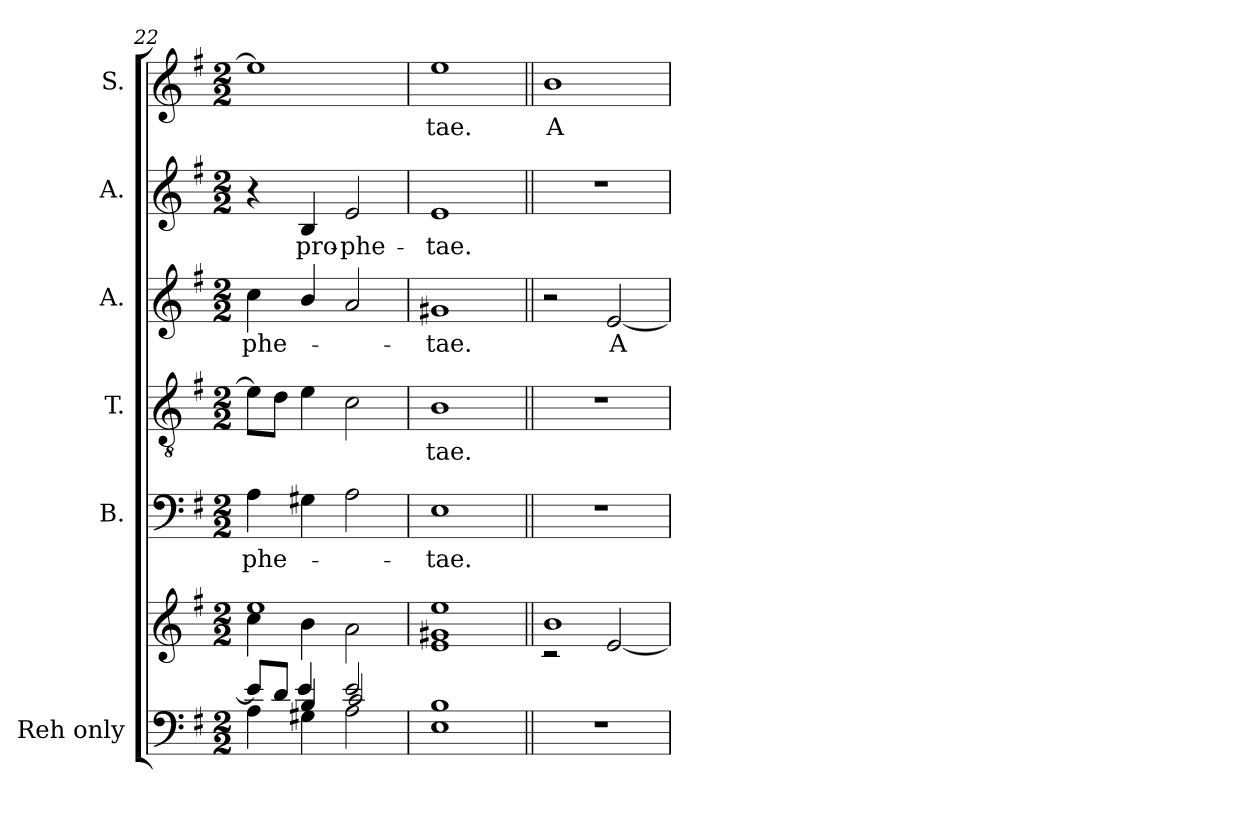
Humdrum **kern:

**kern	**kern	**kern	**text	**kern	**text	**kern	**text	**kern	**text	**kern	**text
*part6	*part6	*part5	*part5	*part4	*part4	*part3	*part3	*part2	*part2	*part1	*part1
*staff7	*staff6	*staff5	*staff5	*staff4	*staff4	*staff3	*staff3	*staff2	*staff2	*staff1	*staff1
*I"Reh  only	*	*I"B.	*	*I"T.	*	*I"A.	*	*I"A.	*	*I"S.	*
*	*	*I'B.	*	*I'T.	*	*I'A.	*	*I'A.	*	*	*
*clefF4	*clefG2	*clefF4	*	*clefGv2	*	*clefG2	*	*clefG2	*	*clefG2	*
*	*	*	*	*ITrd7c12	*	*	*	*	*	*	*
*k[f#]	*k[f#]	*k[f#]	*	*k[f#]	*	*k[f#]	*	*k[f#]	*	*k[f#]	*
*G:	*G:	*G:	*	*G:	*	*G:	*	*G:	*	*G:	*
*M2/2	*M2/2	*M2/2	*	*M2/2	*	*M2/2	*	*M2/2	*	*M2/2	*
=22	=22	=22	=22	=22	=22	=22	=22	=22	=22	=22	=22
*^	*^	*	*	*	*	*	*	*	*	*	*
*	*^	*	*^	*	*	*	*	*	*	*	*	*	*
!	!	!	!	!	!	!	!LO:LY:b:color=#000000	!	!	!	!	!	!	!	!
!	!	!	!	!	!	!	!	!	!	!	!LO:LY:b:color=#000000	!	!	!	!
4ryy	8ei/L]	4Ai\	1eei	4cci\	4ryy	4Ai\	-phe-	8Ei\L]	.	4cci\	-phe-	4r	.	1eei]	.
.	8di/J	.	.	.	.	.	.	8Di\J	.	.	.	.	.	.	.
!	!	!	!	!	!	!	!	!	!	!	!	!	!LO:LY:b:color=#000000	!	!
4Bi/	4ei/	4G#Xi\	.	4bi\	2.ryy	4G#Xi\	.	4Ei\	.	4bi/	.	4Bi/	pro-	.	.
!	!	!	!	!	!	!	!	!	!	!	!	!	!LO:LY:b:color=#000000	!	!
2ei/	2ci/	2Ai\	.	2ai\	.	2Ai\	.	2Ci\	.	2ai/	.	2ei/	-phe-	.	.
*	*v	*v	*	*	*	*	*	*	*	*	*	*	*	*	*
=23	=23	=23	=23	=23	=23	=23	=23	=23	=23	=23	=23	=23	=23	=23
*	*^	*	*	*	*	*	*	*	*	*	*	*	*	*
!	!	!	!	!	!	!	!LO:LY:b:color=#000000	!	!	!	!	!	!	!	!
*	*v	*v	*	*	*	*	*	*	*	*	*	*	*	*	*
*	*^	*	*	*	*	*	*	*	*	*	*	*	*	*
!	!	!	!	!	!	!	!	!	!LO:LY:b:color=#000000	!	!	!	!	!	!
*	*v	*v	*	*	*	*	*	*	*	*	*	*	*	*	*
*	*^	*	*	*	*	*	*	*	*	*	*	*	*	*
!	!	!	!	!	!	!	!	!	!	!	!LO:LY:b:color=#000000	!	!	!	!
*	*v	*v	*	*	*	*	*	*	*	*	*	*	*	*	*
*	*^	*	*	*	*	*	*	*	*	*	*	*	*	*
!	!	!	!	!	!	!	!	!	!	!	!	!	!LO:LY:b:color=#000000	!	!
*	*v	*v	*	*	*	*	*	*	*	*	*	*	*	*	*
*	*^	*	*	*	*	*	*	*	*	*	*	*	*	*
!	!	!	!	!	!	!	!	!	!	!	!	!	!	!	!LO:LY:b:color=#000000
*	*v	*v	*	*	*	*	*	*	*	*	*	*	*	*	*
1Bi	1Ei	1eei	1g#Xi	1ei	1Ei	-tae.	1BBi	-tae.	1g#Xi	-tae.	1ei	-tae.	1eei	-tae.
*v	*v	*	*	*	*	*	*	*	*	*	*	*	*	*
*	*	*v	*v	*	*	*	*	*	*	*	*	*	*
=24||	=24||	=24||	=24||	=24||	=24||	=24||	=24||	=24||	=24||	=24||	=24||	=24||
*^	*	*^	*	*	*	*	*	*	*	*	*	*
!	!	!	!	!	!	!	!	!	!	!	!	!	!	!LO:LY:b:color=#000000
*v	*v	*	*	*	*	*	*	*	*	*	*	*	*	*
*	*	*v	*v	*	*	*	*	*	*	*	*	*	*
1r	1bi	2r	1r	.	1r	.	2r	.	1r	.	1bi	A-
!	!	!	!	!	!	!	!	!LO:LY:b:color=#000000	!	!	!	!
.	.	[2ei/	.	.	.	.	[2ei/	A-	.	.	.	.
*	*v	*v	*	*	*	*	*	*	*	*	*	*
=	=	=	=	=	=	=	=	=	=	=	=
*-	*-	*-	*-	*-	*-	*-	*-	*-	*-	*-	*-
